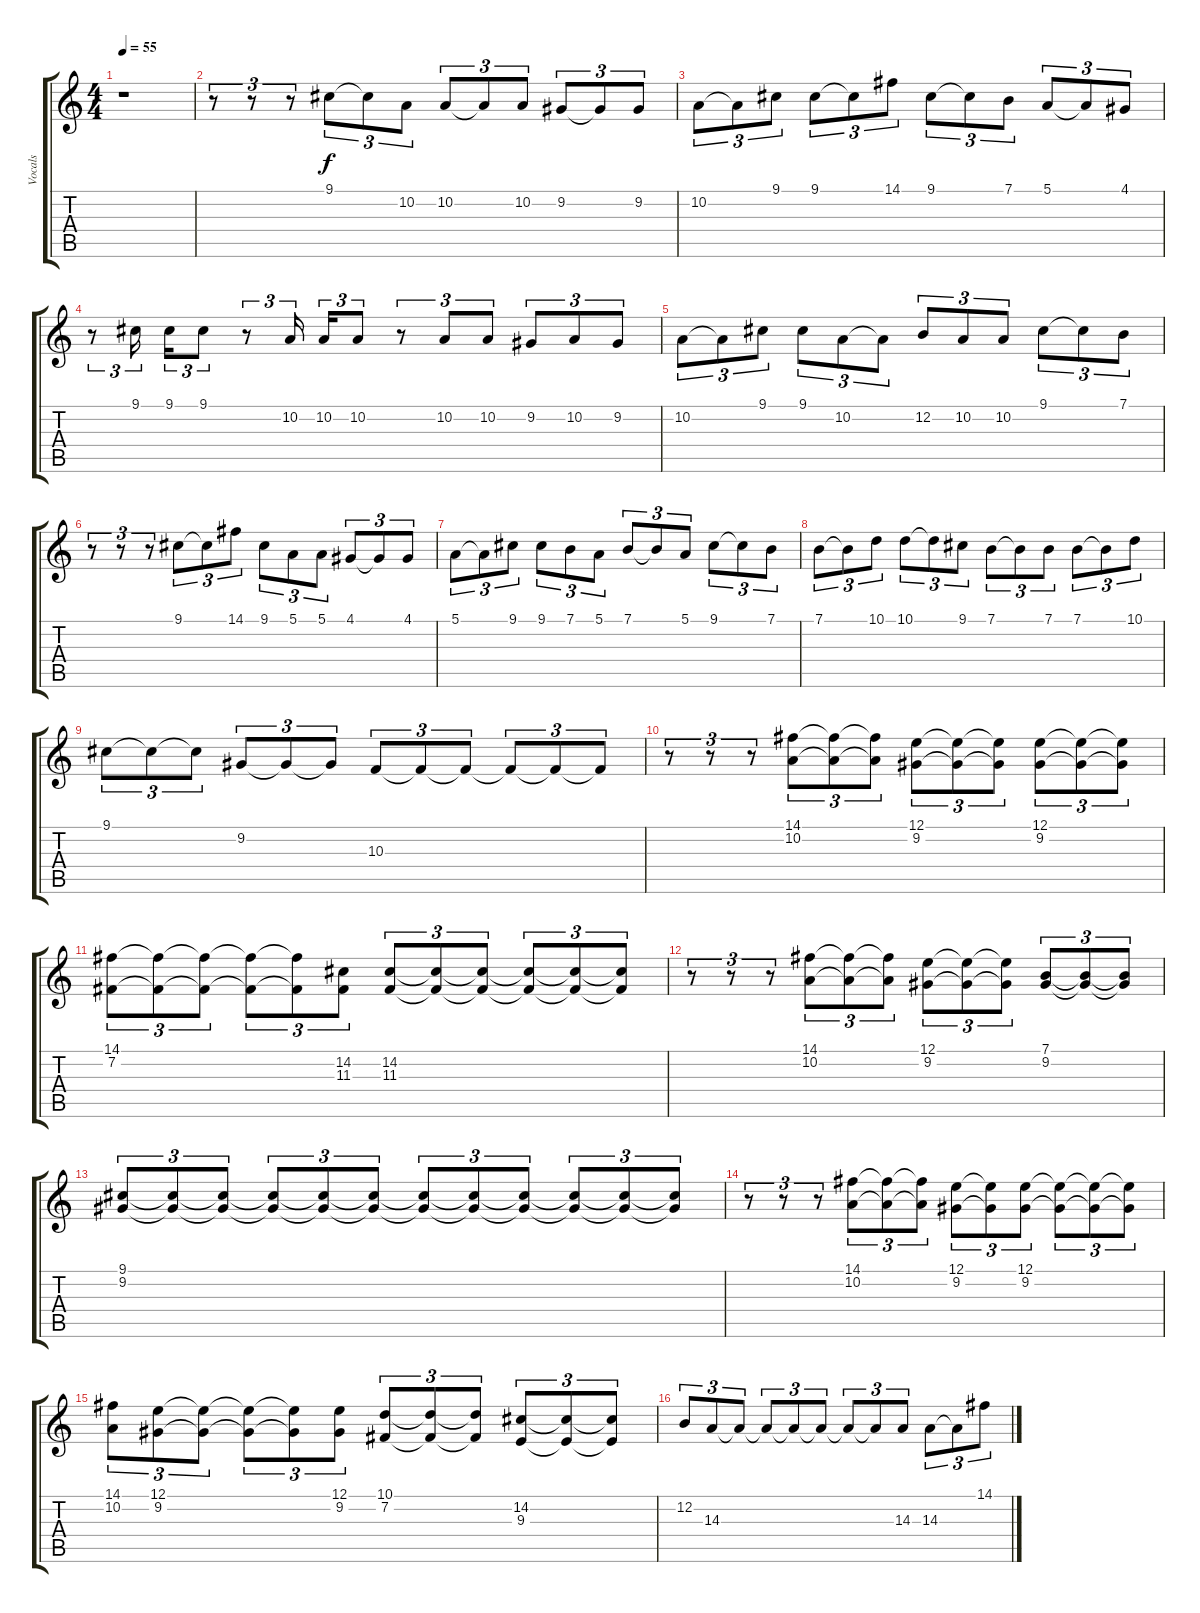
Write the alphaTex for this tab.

\track ("Vocals" "Vocals") {instrument lead6voice}
\staff {score tabs}
\tuning (E4 B3 G3 D3 A2 E2) {hide}
\ts (4 4)
\tempo 55
\clef g2
\ks c
r.1{dy f} |
r.8{tu (3 2)} r.8{tu (3 2)} r.8{tu (3 2)} 9.1.8{tu (3 2)} 9.1{t}.8{tu (3 2)} 10.2.8{tu (3 2)} 10.2.8{tu (3 2)} 10.2{t}.8{tu (3 2)} 10.2.8{tu (3 2)} 9.2.8{tu (3 2)} 9.2{t}.8{tu (3 2)} 9.2.8{tu (3 2)} |
10.2.8{tu (3 2)} 10.2{t}.8{tu (3 2)} 9.1.8{tu (3 2)} 9.1.8{tu (3 2)} 9.1{t}.8{tu (3 2)} 14.1.8{tu (3 2)} 9.1.8{tu (3 2)} 9.1{t}.8{tu (3 2)} 7.1.8{tu (3 2)} 5.1.8{tu (3 2)} 5.1{t}.8{tu (3 2)} 4.1.8{tu (3 2)} |
r.8{tu (3 2)} 9.1.16{tu (3 2)} 9.1.16{tu (3 2)} 9.1.8{tu (3 2)} r.8{tu (3 2)} 10.2.16{tu (3 2)} 10.2.16{tu (3 2)} 10.2.8{tu (3 2)} r.8{tu (3 2)} 10.2.8{tu (3 2)} 10.2.8{tu (3 2)} 9.2.8{tu (3 2)} 10.2.8{tu (3 2)} 9.2.8{tu (3 2)} |
10.2.8{tu (3 2)} 10.2{t}.8{tu (3 2)} 9.1.8{tu (3 2)} 9.1.8{tu (3 2)} 10.2.8{tu (3 2)} 10.2{t}.8{tu (3 2)} 12.2.8{tu (3 2)} 10.2.8{tu (3 2)} 10.2.8{tu (3 2)} 9.1.8{tu (3 2)} 9.1{t}.8{tu (3 2)} 7.1.8{tu (3 2)} |
r.8{tu (3 2)} r.8{tu (3 2)} r.8{tu (3 2)} 9.1.8{tu (3 2)} 9.1{t}.8{tu (3 2)} 14.1.8{tu (3 2)} 9.1.8{tu (3 2)} 5.1.8{tu (3 2)} 5.1.8{tu (3 2)} 4.1.8{tu (3 2)} 4.1{t}.8{tu (3 2)} 4.1.8{tu (3 2)} |
5.1.8{tu (3 2)} 5.1{t}.8{tu (3 2)} 9.1.8{tu (3 2)} 9.1.8{tu (3 2)} 7.1.8{tu (3 2)} 5.1.8{tu (3 2)} 7.1.8{tu (3 2)} 7.1{t}.8{tu (3 2)} 5.1.8{tu (3 2)} 9.1.8{tu (3 2)} 9.1{t}.8{tu (3 2)} 7.1.8{tu (3 2)} |
7.1.8{tu (3 2)} 7.1{t}.8{tu (3 2)} 10.1.8{tu (3 2)} 10.1.8{tu (3 2)} 10.1{t}.8{tu (3 2)} 9.1.8{tu (3 2)} 7.1.8{tu (3 2)} 7.1{t}.8{tu (3 2)} 7.1.8{tu (3 2)} 7.1.8{tu (3 2)} 7.1{t}.8{tu (3 2)} 10.1.8{tu (3 2)} |
9.1.8{tu (3 2)} 9.1{t}.8{tu (3 2)} 9.1{t}.8{tu (3 2)} 9.2.8{tu (3 2)} 9.2{t}.8{tu (3 2)} 9.2{t}.8{tu (3 2)} 10.3.8{tu (3 2)} 10.3{t}.8{tu (3 2)} 10.3{t}.8{tu (3 2)} 10.3{t}.8{tu (3 2)} 10.3{t}.8{tu (3 2)} 10.3{t}.8{tu (3 2)} |
r.8{tu (3 2)} r.8{tu (3 2)} r.8{tu (3 2)} (14.1 10.2).8{tu (3 2)} (14.1{t} 10.2{t}).8{tu (3 2)} (14.1{t} 10.2{t}).8{tu (3 2)} (12.1 9.2).8{tu (3 2)} (12.1{t} 9.2{t}).8{tu (3 2)} (12.1{t} 9.2{t}).8{tu (3 2)} (12.1 9.2).8{tu (3 2)} (12.1{t} 9.2{t}).8{tu (3 2)} (12.1{t} 9.2{t}).8{tu (3 2)} |
(14.1 7.2).8{tu (3 2)} (14.1{t} 7.2{t}).8{tu (3 2)} (14.1{t} 7.2{t}).8{tu (3 2)} (14.1{t} 7.2{t}).8{tu (3 2)} (14.1{t} 7.2{t}).8{tu (3 2)} (14.2 11.3).8{tu (3 2)} (14.2 11.3).8{tu (3 2)} (14.2{t} 11.3{t}).8{tu (3 2)} (14.2{t} 11.3{t}).8{tu (3 2)} (14.2{t} 11.3{t}).8{tu (3 2)} (14.2{t} 11.3{t}).8{tu (3 2)} (14.2{t} 11.3{t}).8{tu (3 2)} |
r.8{tu (3 2)} r.8{tu (3 2)} r.8{tu (3 2)} (14.1 10.2).8{tu (3 2)} (14.1{t} 10.2{t}).8{tu (3 2)} (14.1{t} 10.2{t}).8{tu (3 2)} (12.1 9.2).8{tu (3 2)} (12.1{t} 9.2{t}).8{tu (3 2)} (12.1{t} 9.2{t}).8{tu (3 2)} (7.1 9.2).8{tu (3 2)} (7.1{t} 9.2{t}).8{tu (3 2)} (7.1{t} 9.2{t}).8{tu (3 2)} |
(9.1 9.2).8{tu (3 2)} (9.1{t} 9.2{t}).8{tu (3 2)} (9.1{t} 9.2{t}).8{tu (3 2)} (9.1{t} 9.2{t}).8{tu (3 2)} (9.1{t} 9.2{t}).8{tu (3 2)} (9.1{t} 9.2{t}).8{tu (3 2)} (9.1{t} 9.2{t}).8{tu (3 2)} (9.1{t} 9.2{t}).8{tu (3 2)} (9.1{t} 9.2{t}).8{tu (3 2)} (9.1{t} 9.2{t}).8{tu (3 2)} (9.1{t} 9.2{t}).8{tu (3 2)} (9.1{t} 9.2{t}).8{tu (3 2)} |
r.8{tu (3 2)} r.8{tu (3 2)} r.8{tu (3 2)} (14.1 10.2).8{tu (3 2)} (14.1{t} 10.2{t}).8{tu (3 2)} (14.1{t} 10.2{t}).8{tu (3 2)} (12.1 9.2).8{tu (3 2)} (12.1{t} 9.2{t}).8{tu (3 2)} (12.1 9.2).8{tu (3 2)} (12.1{t} 9.2{t}).8{tu (3 2)} (12.1{t} 9.2{t}).8{tu (3 2)} (12.1{t} 9.2{t}).8{tu (3 2)} |
(14.1 10.2).8{tu (3 2)} (12.1 9.2).8{tu (3 2)} (12.1{t} 9.2{t}).8{tu (3 2)} (12.1{t} 9.2{t}).8{tu (3 2)} (12.1{t} 9.2{t}).8{tu (3 2)} (12.1 9.2).8{tu (3 2)} (10.1 7.2).8{tu (3 2)} (10.1{t} 7.2{t}).8{tu (3 2)} (10.1{t} 7.2{t}).8{tu (3 2)} (14.2 9.3).8{tu (3 2)} (14.2{t} 9.3{t}).8{tu (3 2)} (14.2{t} 9.3{t}).8{tu (3 2)} |
12.2.8{tu (3 2)} 14.3.8{tu (3 2)} 14.3{t}.8{tu (3 2)} 14.3{t}.8{tu (3 2)} 14.3{t}.8{tu (3 2)} 14.3{t}.8{tu (3 2)} 14.3{t}.8{tu (3 2)} 14.3{t}.8{tu (3 2)} 14.3.8{tu (3 2)} 14.3.8{tu (3 2)} 14.3{t}.8{tu (3 2)} 14.1.8{tu (3 2)}
